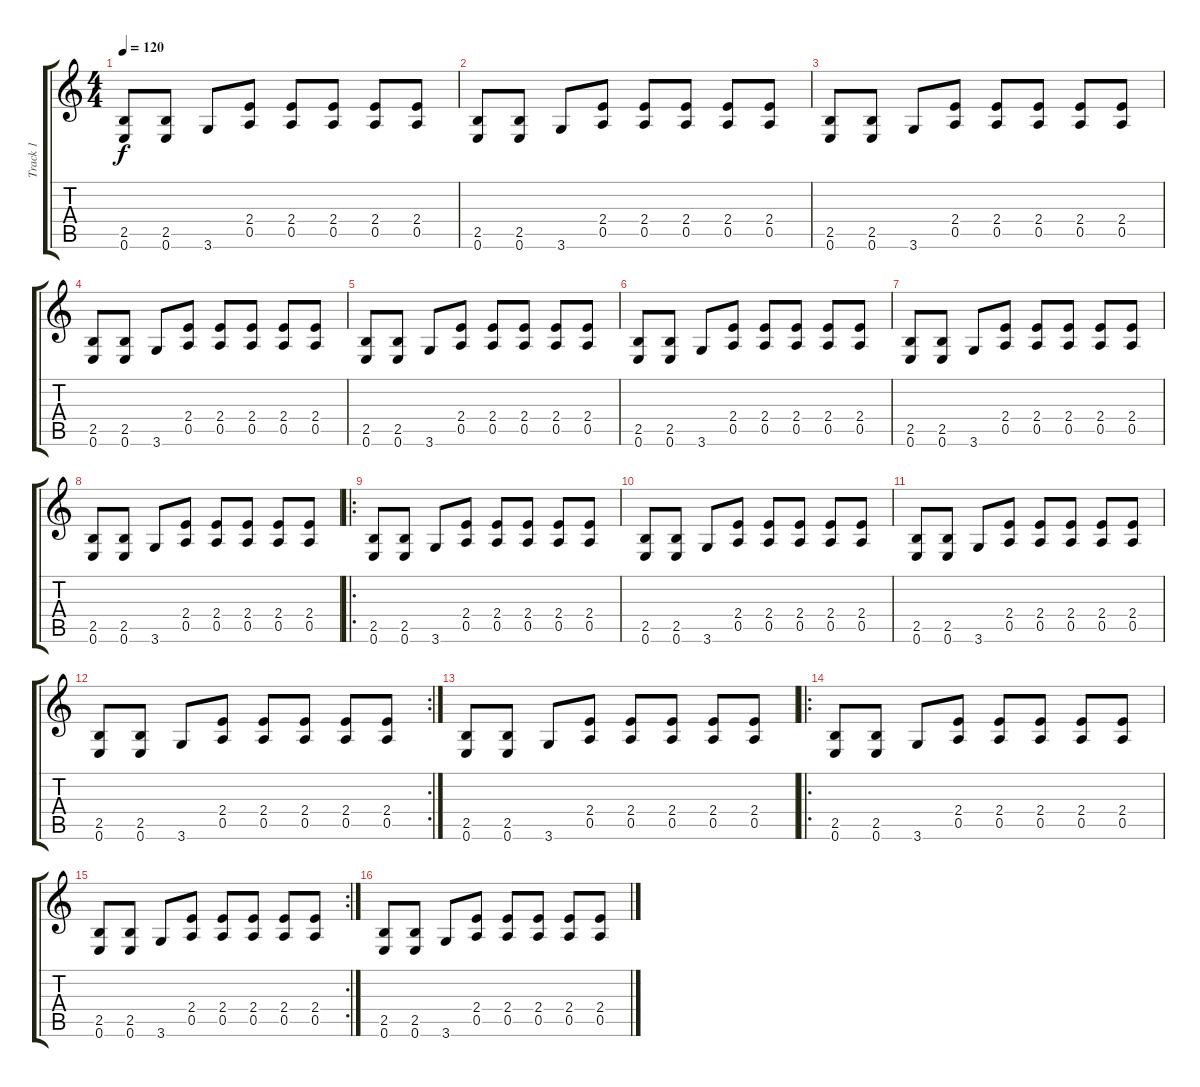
\track ("Track 1" "Track 1") {instrument overdrivenguitar}
\staff {score tabs}
\tuning (E4 B3 G3 D3 A2 E2) {hide}
\ts (4 4)
\tempo 120
\clef g2
\ks c
(2.5 0.6).8{dy f} (2.5 0.6).8 3.6.8 (2.4 0.5).8 (2.4 0.5).8 (2.4 0.5).8 (2.4 0.5).8 (2.4 0.5).8 |
(2.5 0.6).8 (2.5 0.6).8 3.6.8 (2.4 0.5).8 (2.4 0.5).8 (2.4 0.5).8 (2.4 0.5).8 (2.4 0.5).8 |
(2.5 0.6).8 (2.5 0.6).8 3.6.8 (2.4 0.5).8 (2.4 0.5).8 (2.4 0.5).8 (2.4 0.5).8 (2.4 0.5).8 |
(2.5 0.6).8 (2.5 0.6).8 3.6.8 (2.4 0.5).8 (2.4 0.5).8 (2.4 0.5).8 (2.4 0.5).8 (2.4 0.5).8 |
(2.5 0.6).8 (2.5 0.6).8 3.6.8 (2.4 0.5).8 (2.4 0.5).8 (2.4 0.5).8 (2.4 0.5).8 (2.4 0.5).8 |
(2.5 0.6).8 (2.5 0.6).8 3.6.8 (2.4 0.5).8 (2.4 0.5).8 (2.4 0.5).8 (2.4 0.5).8 (2.4 0.5).8 |
(2.5 0.6).8 (2.5 0.6).8 3.6.8 (2.4 0.5).8 (2.4 0.5).8 (2.4 0.5).8 (2.4 0.5).8 (2.4 0.5).8 |
(2.5 0.6).8 (2.5 0.6).8 3.6.8 (2.4 0.5).8 (2.4 0.5).8 (2.4 0.5).8 (2.4 0.5).8 (2.4 0.5).8 |
\ro
(2.5 0.6).8 (2.5 0.6).8 3.6.8 (2.4 0.5).8 (2.4 0.5).8 (2.4 0.5).8 (2.4 0.5).8 (2.4 0.5).8 |
(2.5 0.6).8 (2.5 0.6).8 3.6.8 (2.4 0.5).8 (2.4 0.5).8 (2.4 0.5).8 (2.4 0.5).8 (2.4 0.5).8 |
(2.5 0.6).8 (2.5 0.6).8 3.6.8 (2.4 0.5).8 (2.4 0.5).8 (2.4 0.5).8 (2.4 0.5).8 (2.4 0.5).8 |
\rc 2
(2.5 0.6).8 (2.5 0.6).8 3.6.8 (2.4 0.5).8 (2.4 0.5).8 (2.4 0.5).8 (2.4 0.5).8 (2.4 0.5).8 |
(2.5 0.6).8 (2.5 0.6).8 3.6.8 (2.4 0.5).8 (2.4 0.5).8 (2.4 0.5).8 (2.4 0.5).8 (2.4 0.5).8 |
\ro
(2.5 0.6).8 (2.5 0.6).8 3.6.8 (2.4 0.5).8 (2.4 0.5).8 (2.4 0.5).8 (2.4 0.5).8 (2.4 0.5).8 |
\rc 2
(2.5 0.6).8 (2.5 0.6).8 3.6.8 (2.4 0.5).8 (2.4 0.5).8 (2.4 0.5).8 (2.4 0.5).8 (2.4 0.5).8 |
(2.5 0.6).8 (2.5 0.6).8 3.6.8 (2.4 0.5).8 (2.4 0.5).8 (2.4 0.5).8 (2.4 0.5).8 (2.4 0.5).8
